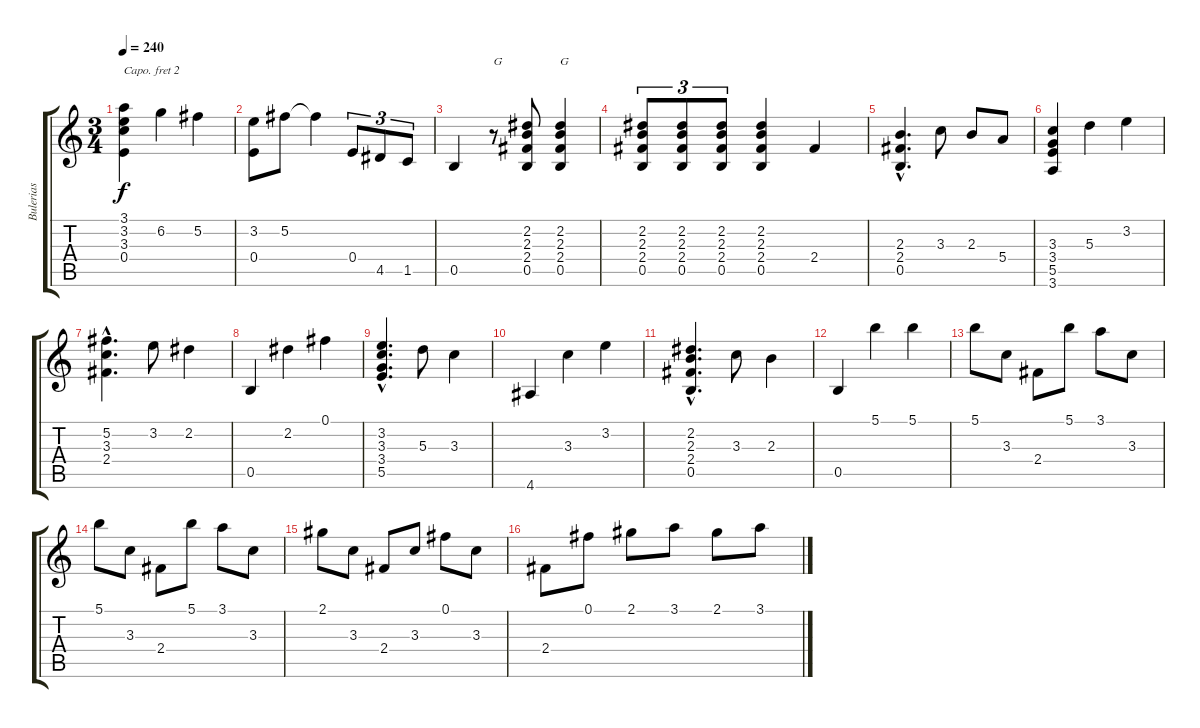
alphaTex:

\track ("Bulerias" "Bulerias") {instrument acousticguitarnylon}
\staff {score tabs}
\capo 2
\tuning (E4 B3 G3 D3 A2 E2) {hide}
\ts (3 4)
\tempo 240
\clef g2
\ks c
(3.1 3.2 3.3 0.4).4{dy f} 6.2.4 5.2.4 |
(3.2 0.4).8 5.2.8 5.2{t}.4 0.4.8{tu (3 2)} 4.5.8{tu (3 2)} 1.5.8{tu (3 2)} |
0.5.4 r.8{txt "G"} (2.2 2.3 2.4 0.5).8 (2.2 2.3 2.4 0.5).4{txt "G"} |
(2.2 2.3 2.4 0.5).8{tu (3 2)} (2.2 2.3 2.4 0.5).8{tu (3 2)} (2.2 2.3 2.4 0.5).8{tu (3 2)} (2.2 2.3 2.4 0.5).4 2.4.4 |
(2.3{hac} 2.4{hac} 0.5{hac}).4{d} 3.3.8 2.3.8 5.4.8 |
(3.3 3.4 5.5 3.6).4 5.3.4 3.2.4 |
(5.2{hac} 3.3{hac} 2.4{hac}).4{d} 3.2.8 2.2.4 |
0.5.4 2.2.4 0.1.4 |
(3.2{hac} 3.3{hac} 3.4{hac} 5.5{hac}).4{d} 5.3.8 3.3.4 |
4.6.4 3.3.4 3.2.4 |
(2.2{hac} 2.3{hac} 2.4{hac} 0.5{hac}).4{d} 3.3.8 2.3.4 |
0.5.4 5.1.4 5.1.4 |
5.1.8 3.3.8 2.4.8 5.1.8 3.1.8 3.3.8 |
5.1.8 3.3.8 2.4.8 5.1.8 3.1.8 3.3.8 |
2.1.8 3.3.8 2.4.8 3.3.8 0.1.8 3.3.8 |
2.4.8 0.1.8 2.1.8 3.1.8 2.1.8 3.1.8
